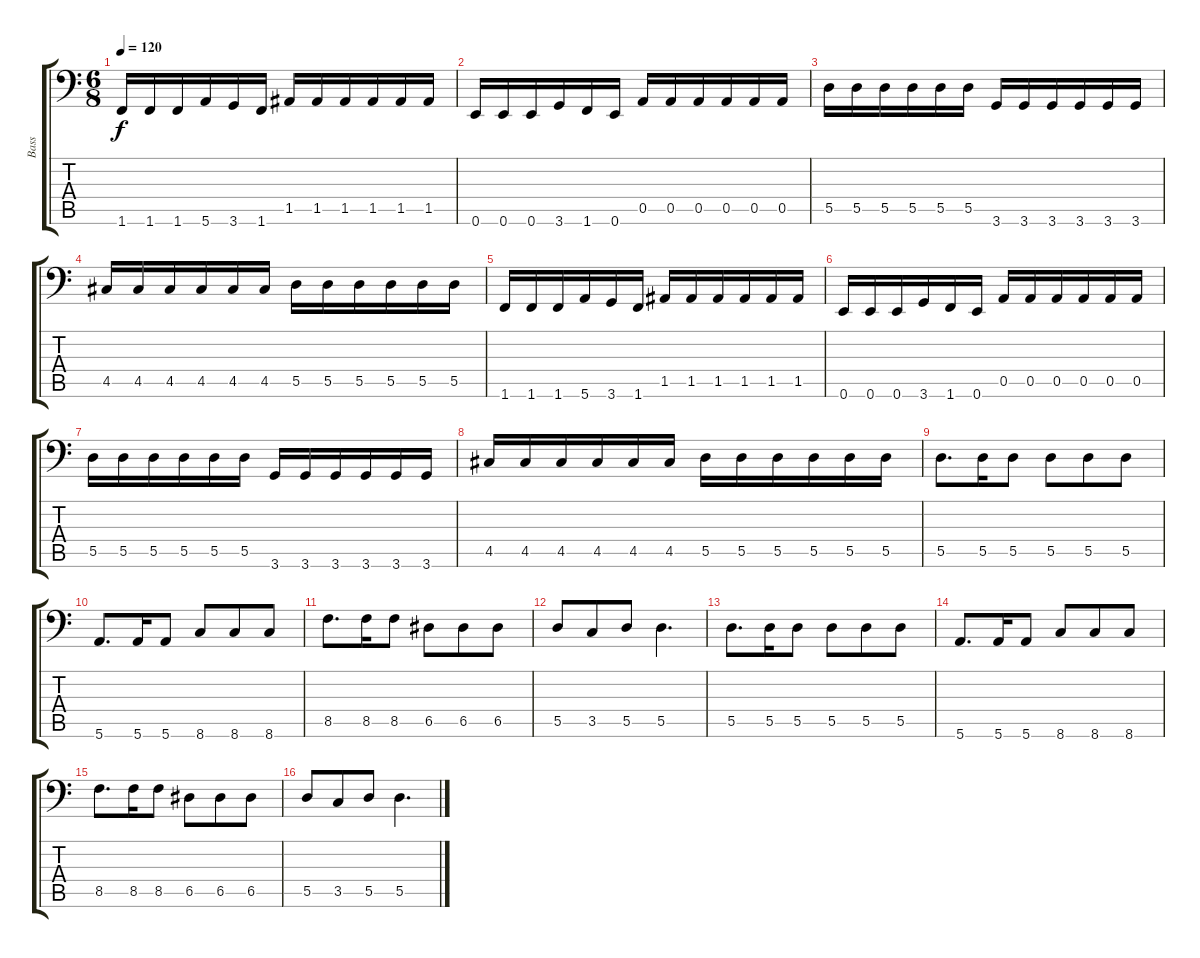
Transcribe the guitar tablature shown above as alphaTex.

\track ("Bass" "Bass") {instrument electricbassfinger}
\staff {score tabs}
\tuning (E3 B2 G2 D2 A1 E1) {hide}
\ts (6 8)
\tempo 120
\clef f4
\ks c
1.6.16{dy f} 1.6.16 1.6.16 5.6.16 3.6.16 1.6.16 1.5.16 1.5.16 1.5.16 1.5.16 1.5.16 1.5.16 |
0.6.16 0.6.16 0.6.16 3.6.16 1.6.16 0.6.16 0.5.16 0.5.16 0.5.16 0.5.16 0.5.16 0.5.16 |
5.5.16 5.5.16 5.5.16 5.5.16 5.5.16 5.5.16 3.6.16 3.6.16 3.6.16 3.6.16 3.6.16 3.6.16 |
4.5.16 4.5.16 4.5.16 4.5.16 4.5.16 4.5.16 5.5.16 5.5.16 5.5.16 5.5.16 5.5.16 5.5.16 |
1.6.16 1.6.16 1.6.16 5.6.16 3.6.16 1.6.16 1.5.16 1.5.16 1.5.16 1.5.16 1.5.16 1.5.16 |
0.6.16 0.6.16 0.6.16 3.6.16 1.6.16 0.6.16 0.5.16 0.5.16 0.5.16 0.5.16 0.5.16 0.5.16 |
5.5.16 5.5.16 5.5.16 5.5.16 5.5.16 5.5.16 3.6.16 3.6.16 3.6.16 3.6.16 3.6.16 3.6.16 |
4.5.16 4.5.16 4.5.16 4.5.16 4.5.16 4.5.16 5.5.16 5.5.16 5.5.16 5.5.16 5.5.16 5.5.16 |
5.5.8{d} 5.5.16 5.5.8 5.5.8 5.5.8 5.5.8 |
5.6.8{d} 5.6.16 5.6.8 8.6.8 8.6.8 8.6.8 |
8.5.8{d} 8.5.16 8.5.8 6.5.8 6.5.8 6.5.8 |
5.5.8 3.5.8 5.5.8 5.5.4{d} |
5.5.8{d} 5.5.16 5.5.8 5.5.8 5.5.8 5.5.8 |
5.6.8{d} 5.6.16 5.6.8 8.6.8 8.6.8 8.6.8 |
8.5.8{d} 8.5.16 8.5.8 6.5.8 6.5.8 6.5.8 |
5.5.8 3.5.8 5.5.8 5.5.4{d}
